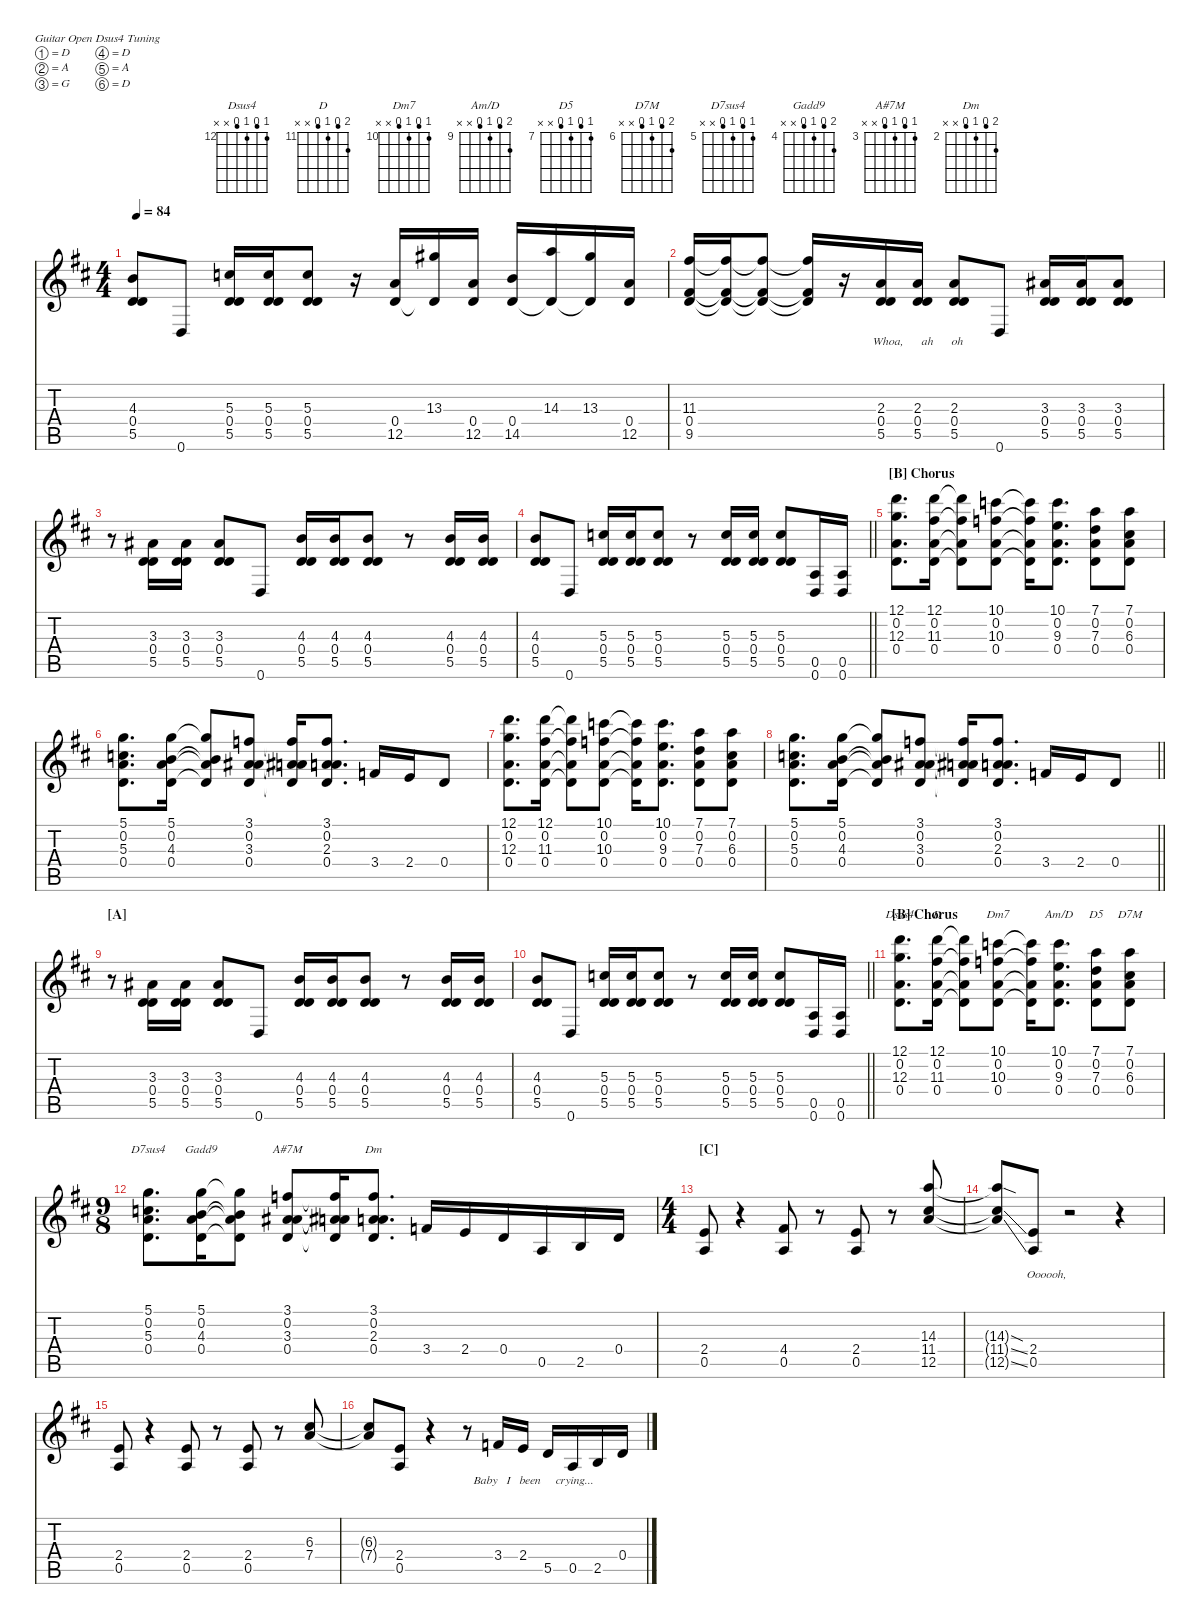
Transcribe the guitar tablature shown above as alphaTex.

\hideDynamics
\bracketExtendMode nobrackets
\singleTrackTrackNamePolicy hidden
\multiTrackTrackNamePolicy hidden
\otherSystemsTrackNameOrientation horizontal
\track ("Dadgad" "E-Gt") {solo instrument distortionguitar}
\staff {score tabs}
\tuning (D4 A3 G3 D3 A2 D2)
\chord ("Dsus4" 12 11 12 11 x x) {firstfret 12 showfingering false}
\chord ("D" 12 10 11 10 x x) {firstfret 11 showfingering false}
\chord ("Dm7" 10 9 10 9 x x) {firstfret 10 showfingering false}
\chord ("Am/D" 10 8 9 8 x x) {firstfret 9 showfingering false}
\chord ("D5" 7 6 7 6 x x) {firstfret 7 showfingering false}
\chord ("D7M" 7 5 6 5 x x) {firstfret 6 showfingering false}
\chord ("D7sus4" 5 4 5 4 x x) {firstfret 5 showfingering false}
\chord ("Gadd9" 5 3 4 3 x x) {firstfret 4 showfingering false}
\chord ("A#7M" 3 2 3 2 x x) {firstfret 3 showfingering false}
\chord ("Dm" 3 1 2 1 x x) {firstfret 2 showfingering false}
\ts (4 4)
\tempo 84
\clef g2
\ks d
(4.3{acc forcenatural} 0.4{acc forcenatural} 5.5{acc forcenatural}).8{dy f beam Up} 0.6{acc forcenatural}.8{beam Up} (5.3{acc forcenatural} 0.4{acc forcenatural} 5.5{acc forcenatural}).16{beam Up} (5.3{acc forcenatural} 0.4{acc forcenatural} 5.5{acc forcenatural}).16{beam Up} (5.3{acc forcenatural} 0.4{acc forcenatural} 5.5{acc forcenatural}).8{beam Up} r.16{beam Up} (12.5{acc forcenatural} 0.4{acc forcenatural}).16{beam Down} (13.3{acc #} 0.4{t acc forcenatural}).16{beam Down} (12.5{acc forcenatural} 0.4{acc forcenatural}).16{beam Down} (14.5{acc forcenatural} 0.4{acc forcenatural}).16{beam Up} (14.3{acc forcenatural} 0.4{t acc forcenatural}).16{beam Up} (13.3{acc #} 0.4{t acc forcenatural}).16{beam Up} (12.5{acc forcenatural} 0.4{acc forcenatural}).16{beam Up} |
(9.5{acc #} 0.4{acc forcenatural} 11.3{acc #}).16{beam Up} (9.5{t acc #} 0.4{t acc forcenatural} 11.3{t acc #}).16{beam Up} (9.5{t acc #} 0.4{t acc forcenatural} 11.3{t acc #}).8{beam Up} (9.5{t acc #} 0.4{t acc forcenatural} 11.3{t acc #}).16{beam Up} r.16{beam Up} (2.3{acc forcenatural} 0.4{acc forcenatural} 5.5{acc forcenatural}).16{beam Up} (2.3{acc forcenatural} 0.4{acc forcenatural} 5.5{acc forcenatural}).16{lyrics (0 "Whoa,      ah      oh") lyrics (1 "") lyrics (2 "") lyrics (3 "") lyrics (4 "") beam Up} (2.3{acc forcenatural} 0.4{acc forcenatural} 5.5{acc forcenatural}).8{beam Up} 0.6{acc forcenatural}.8{beam Up} (3.3{acc #} 0.4{acc forcenatural} 5.5{acc forcenatural}).16{beam Up} (3.3{acc #} 0.4{acc forcenatural} 5.5{acc forcenatural}).16{beam Up} (3.3{acc #} 0.4{acc forcenatural} 5.5{acc forcenatural}).8{beam Up} |
r.8{beam Down} (3.3{acc #} 0.4{acc forcenatural} 5.5{acc forcenatural}).16{beam Up} (3.3{acc #} 0.4{acc forcenatural} 5.5{acc forcenatural}).16{beam Up} (3.3{acc #} 0.4{acc forcenatural} 5.5{acc forcenatural}).8{beam Up} 0.6{acc forcenatural}.8{beam Up} (4.3{acc forcenatural} 0.4{acc forcenatural} 5.5{acc forcenatural}).16{beam Up} (4.3{acc forcenatural} 0.4{acc forcenatural} 5.5{acc forcenatural}).16{beam Up} (4.3{acc forcenatural} 0.4{acc forcenatural} 5.5{acc forcenatural}).8{beam Up} r.8{beam Up} (4.3{acc forcenatural} 0.4{acc forcenatural} 5.5{acc forcenatural}).16{beam Up} (4.3{acc forcenatural} 0.4{acc forcenatural} 5.5{acc forcenatural}).16{beam Up} |
\barLineRight lightlight
(4.3{acc forcenatural} 0.4{acc forcenatural} 5.5{acc forcenatural}).8{beam Up} 0.6{acc forcenatural}.8{beam Up} (5.3{acc forcenatural} 0.4{acc forcenatural} 5.5{acc forcenatural}).16{beam Up} (5.3{acc forcenatural} 0.4{acc forcenatural} 5.5{acc forcenatural}).16{beam Up} (5.3{acc forcenatural} 0.4{acc forcenatural} 5.5{acc forcenatural}).8{beam Up} r.8{beam Up} (5.3{acc forcenatural} 0.4{acc forcenatural} 5.5{acc forcenatural}).16{beam Up} (5.3{acc forcenatural} 0.4{acc forcenatural} 5.5{acc forcenatural}).16{beam Up} (5.3{acc forcenatural} 0.4{acc forcenatural} 5.5{acc forcenatural}).8{beam Up} (0.5{acc forcenatural} 0.6{acc forcenatural}).16{beam Up} (0.5{acc forcenatural} 0.6{acc forcenatural}).16{beam Up} |
\section ("B" "Chorus")
(12.1{acc forcenatural} 0.2{acc forcenatural} 12.3{acc forcenatural} 0.4{acc forcenatural}).8{d beam Down} (12.1{acc forcenatural} 0.2{acc forcenatural} 11.3{acc #} 0.4{acc forcenatural}).16{beam Down} (12.1{t acc forcenatural} 0.2{t acc forcenatural} 11.3{t acc #} 0.4{t acc forcenatural}).8{beam Down} (10.1{acc forcenatural} 0.2{acc forcenatural} 10.3{acc forcenatural} 0.4{acc forcenatural}).8{beam Down} (10.1{t acc forcenatural} 0.2{t acc forcenatural} 10.3{t acc forcenatural} 0.4{t acc forcenatural}).16{beam Down} (10.1{acc forcenatural} 0.2{acc forcenatural} 9.3{acc forcenatural} 0.4{acc forcenatural}).8{d beam Down} (7.1{acc forcenatural} 0.2{acc forcenatural} 7.3{acc forcenatural} 0.4{acc forcenatural}).8{beam Down} (7.1{acc forcenatural} 0.2{acc forcenatural} 6.3{acc #} 0.4{acc forcenatural}).8{beam Down} |
(5.1{acc forcenatural} 0.2{acc forcenatural} 5.3{acc forcenatural} 0.4{acc forcenatural}).8{d beam Down} (5.1{acc forcenatural} 0.2{acc forcenatural} 4.3{acc forcenatural} 0.4{acc forcenatural}).16{beam Down} (5.1{t acc forcenatural} 0.2{t acc forcenatural} 4.3{t acc forcenatural} 0.4{t acc forcenatural}).8{beam Up} (3.1{acc forcenatural} 0.2{acc forcenatural} 3.3{acc #} 0.4{acc forcenatural}).8{beam Up} (3.1{t acc forcenatural} 0.2{t acc forcenatural} 3.3{t acc #} 0.4{t acc forcenatural}).16{beam Up} (3.1{acc forcenatural} 0.2{acc forcenatural} 2.3{acc forcenatural} 0.4{acc forcenatural}).8{d beam Up} 3.4{acc forcenatural}.16{beam Up} 2.4{acc forcenatural}.16{beam Up} 0.4{acc forcenatural}.8{beam Up} |
(12.1{acc forcenatural} 0.2{acc forcenatural} 12.3{acc forcenatural} 0.4{acc forcenatural}).8{d beam Down} (12.1{acc forcenatural} 0.2{acc forcenatural} 11.3{acc #} 0.4{acc forcenatural}).16{beam Down} (12.1{t acc forcenatural} 0.2{t acc forcenatural} 11.3{t acc #} 0.4{t acc forcenatural}).8{beam Down} (10.1{acc forcenatural} 0.2{acc forcenatural} 10.3{acc forcenatural} 0.4{acc forcenatural}).8{beam Down} (10.1{t acc forcenatural} 0.2{t acc forcenatural} 10.3{t acc forcenatural} 0.4{t acc forcenatural}).16{beam Down} (10.1{acc forcenatural} 0.2{acc forcenatural} 9.3{acc forcenatural} 0.4{acc forcenatural}).8{d beam Down} (7.1{acc forcenatural} 0.2{acc forcenatural} 7.3{acc forcenatural} 0.4{acc forcenatural}).8{beam Down} (7.1{acc forcenatural} 0.2{acc forcenatural} 6.3{acc #} 0.4{acc forcenatural}).8{beam Down} |
\barLineRight lightlight
(5.1{acc forcenatural} 0.2{acc forcenatural} 5.3{acc forcenatural} 0.4{acc forcenatural}).8{d beam Down} (5.1{acc forcenatural} 0.2{acc forcenatural} 4.3{acc forcenatural} 0.4{acc forcenatural}).16{beam Down} (5.1{t acc forcenatural} 0.2{t acc forcenatural} 4.3{t acc forcenatural} 0.4{t acc forcenatural}).8{beam Up} (3.1{acc forcenatural} 0.2{acc forcenatural} 3.3{acc #} 0.4{acc forcenatural}).8{beam Up} (3.1{t acc forcenatural} 0.2{t acc forcenatural} 3.3{t acc #} 0.4{t acc forcenatural}).16{beam Up} (3.1{acc forcenatural} 0.2{acc forcenatural} 2.3{acc forcenatural} 0.4{acc forcenatural}).8{d beam Up} 3.4{acc forcenatural}.16{beam Up} 2.4{acc forcenatural}.16{beam Up} 0.4{acc forcenatural}.8{beam Up} |
\section ("A" "")
r.8{beam Down} (3.3{acc #} 0.4{acc forcenatural} 5.5{acc forcenatural}).16{beam Up} (3.3{acc #} 0.4{acc forcenatural} 5.5{acc forcenatural}).16{beam Up} (3.3{acc #} 0.4{acc forcenatural} 5.5{acc forcenatural}).8{beam Up} 0.6{acc forcenatural}.8{beam Up} (4.3{acc forcenatural} 0.4{acc forcenatural} 5.5{acc forcenatural}).16{beam Up} (4.3{acc forcenatural} 0.4{acc forcenatural} 5.5{acc forcenatural}).16{beam Up} (4.3{acc forcenatural} 0.4{acc forcenatural} 5.5{acc forcenatural}).8{beam Up} r.8{beam Up} (4.3{acc forcenatural} 0.4{acc forcenatural} 5.5{acc forcenatural}).16{beam Up} (4.3{acc forcenatural} 0.4{acc forcenatural} 5.5{acc forcenatural}).16{beam Up} |
\barLineRight lightlight
(4.3{acc forcenatural} 0.4{acc forcenatural} 5.5{acc forcenatural}).8{beam Up} 0.6{acc forcenatural}.8{beam Up} (5.3{acc forcenatural} 0.4{acc forcenatural} 5.5{acc forcenatural}).16{beam Up} (5.3{acc forcenatural} 0.4{acc forcenatural} 5.5{acc forcenatural}).16{beam Up} (5.3{acc forcenatural} 0.4{acc forcenatural} 5.5{acc forcenatural}).8{beam Up} r.8{beam Up} (5.3{acc forcenatural} 0.4{acc forcenatural} 5.5{acc forcenatural}).16{beam Up} (5.3{acc forcenatural} 0.4{acc forcenatural} 5.5{acc forcenatural}).16{beam Up} (5.3{acc forcenatural} 0.4{acc forcenatural} 5.5{acc forcenatural}).8{beam Up} (0.5{acc forcenatural} 0.6{acc forcenatural}).16{beam Up} (0.5{acc forcenatural} 0.6{acc forcenatural}).16{beam Up} |
\section ("B" "Chorus")
(12.1{acc forcenatural} 0.2{acc forcenatural} 12.3{acc forcenatural} 0.4{acc forcenatural}).8{d ch "Dsus4" beam Down} (12.1{acc forcenatural} 0.2{acc forcenatural} 11.3{acc #} 0.4{acc forcenatural}).16{ch "D" beam Down} (12.1{t acc forcenatural} 0.2{t acc forcenatural} 11.3{t acc #} 0.4{t acc forcenatural}).8{beam Down} (10.1{acc forcenatural} 0.2{acc forcenatural} 10.3{acc forcenatural} 0.4{acc forcenatural}).8{ch "Dm7" beam Down} (10.1{t acc forcenatural} 0.2{t acc forcenatural} 10.3{t acc forcenatural} 0.4{t acc forcenatural}).16{beam Down} (10.1{acc forcenatural} 0.2{acc forcenatural} 9.3{acc forcenatural} 0.4{acc forcenatural}).8{d ch "Am/D" beam Down} (7.1{acc forcenatural} 0.2{acc forcenatural} 7.3{acc forcenatural} 0.4{acc forcenatural}).8{ch "D5" beam Down} (7.1{acc forcenatural} 0.2{acc forcenatural} 6.3{acc #} 0.4{acc forcenatural}).8{ch "D7M" beam Down} |
\ts (9 8)
\beaming (8 3 3 3)
(5.1{acc forcenatural} 0.2{acc forcenatural} 5.3{acc forcenatural} 0.4{acc forcenatural}).8{d ch "D7sus4" beam Down} (5.1{acc forcenatural} 0.2{acc forcenatural} 4.3{acc forcenatural} 0.4{acc forcenatural}).16{ch "Gadd9" beam Down} (5.1{t acc forcenatural} 0.2{t acc forcenatural} 4.3{t acc forcenatural} 0.4{t acc forcenatural}).8{beam Down} (3.1{acc forcenatural} 0.2{acc forcenatural} 3.3{acc #} 0.4{acc forcenatural}).8{ch "A#7M" beam Up} (3.1{t acc forcenatural} 0.2{t acc forcenatural} 3.3{t acc #} 0.4{t acc forcenatural}).16{beam Up} (3.1{acc forcenatural} 0.2{acc forcenatural} 2.3{acc forcenatural} 0.4{acc forcenatural}).8{d ch "Dm" beam Up} 3.4{acc forcenatural}.16{beam Up} 2.4{acc forcenatural}.16{beam Up} 0.4{acc forcenatural}.16{beam Up} 0.5{acc forcenatural}.16{beam Up} 2.5{acc forcenatural}.16{beam Up} 0.4{acc forcenatural}.16{beam Up} |
\ts (4 4)
\beaming (8 2 2 2 2)
\section ("C" "")
(2.4{acc forcenatural} 0.5{acc forcenatural}).8{beam Up} r.4{beam Up} (4.4{acc #} 0.5{acc forcenatural}).8{beam Up} r.8{beam Up} (2.4{acc forcenatural} 0.5{acc forcenatural}).8{beam Up} r.8{beam Up} (11.4{acc #} 12.5{acc forcenatural} 14.3{acc forcenatural}).8{beam Down} |
(11.4{ss t acc #} 12.5{ss t acc forcenatural} 14.3{sod t acc forcenatural}).8{beam Up} (2.4{acc forcenatural} 0.5{acc forcenatural}).8{lyrics (0 "") lyrics (1 "         Oooooh, ") lyrics (2 "") lyrics (3 "") lyrics (4 "") beam Up} r.2{beam Up} r.4{beam Up} |
(2.4{acc forcenatural} 0.5{acc forcenatural}).8{beam Up} r.4{beam Up} (2.4{acc forcenatural} 0.5{acc forcenatural}).8{beam Up} r.8{beam Up} (2.4{acc forcenatural} 0.5{acc forcenatural}).8{beam Up} r.8{beam Up} (6.3{acc #} 7.4{acc forcenatural}).8{beam Up} |
(6.3{t acc #} 7.4{t acc forcenatural}).8{beam Up} (2.4{acc forcenatural} 0.5{acc forcenatural}).8{beam Up} r.4{beam Up} r.8{beam Up} 3.4{acc forcenatural}.16{beam Up} 2.4{acc forcenatural}.16{lyrics (0 "") lyrics (1 "       Baby   I   been     crying...") lyrics (2 "") lyrics (3 "") lyrics (4 "") beam Up} 5.5{acc forcenatural}.16{beam Up} 0.5{acc forcenatural}.16{beam Up} 2.5{acc forcenatural}.16{beam Up} 0.4{acc forcenatural}.16{beam Up}
